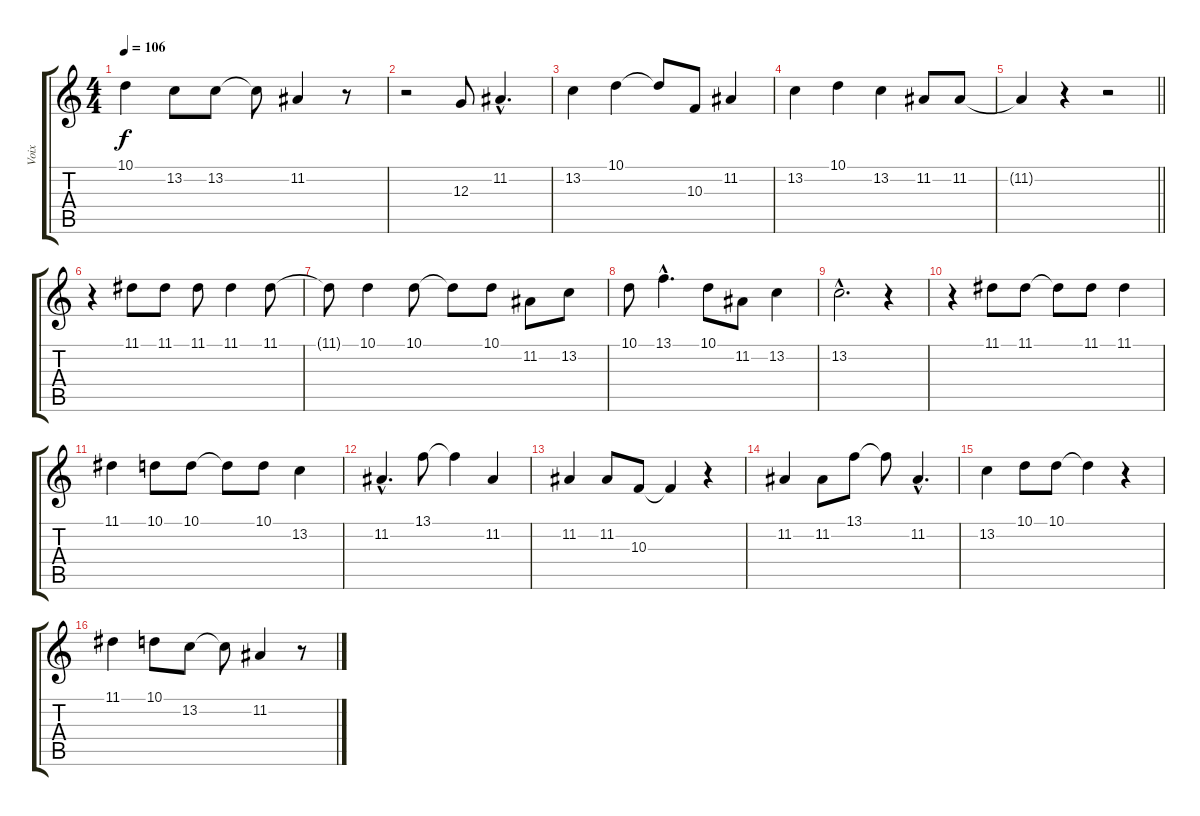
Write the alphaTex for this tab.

\track ("Voix " "Voix ") {instrument accordion}
\staff {score tabs}
\tuning (E4 B3 G3 D3 A2 E2) {hide}
\ts (4 4)
\tempo 106
\clef g2
\ks c
10.1.4{dy f} 13.2.8 13.2.8 13.2{t}.8 11.2.4 r.8 |
r.2 12.3.8 11.2{hac}.4{d} |
13.2.4 10.1.4 10.1{t}.8 10.3.8 11.2.4 |
13.2.4 10.1.4 13.2.4 11.2.8 11.2.8 |
\barLineRight lightlight
11.2{t}.4 r.4 r.2 |
r.4 11.1.8 11.1.8 11.1.8 11.1.4 11.1.8 |
11.1{t}.8 10.1.4 10.1.8 10.1{t}.8 10.1.8 11.2.8 13.2.8 |
10.1.8 13.1{hac}.4{d} 10.1.8 11.2.8 13.2.4 |
13.2{hac}.2{d} r.4 |
r.4 11.1.8 11.1.8 11.1{t}.8 11.1.8 11.1.4 |
11.1.4 10.1.8 10.1.8 10.1{t}.8 10.1.8 13.2.4 |
11.2{hac}.4{d} 13.1.8 13.1{t}.4 11.2.4 |
11.2.4 11.2.8 10.3.8 10.3{t}.4 r.4 |
11.2.4 11.2.8 13.1.8 13.1{t}.8 11.2{hac}.4{d} |
13.2.4 10.1.8 10.1.8 10.1{t}.4 r.4 |
11.1.4 10.1.8 13.2.8 13.2{t}.8 11.2.4 r.8
